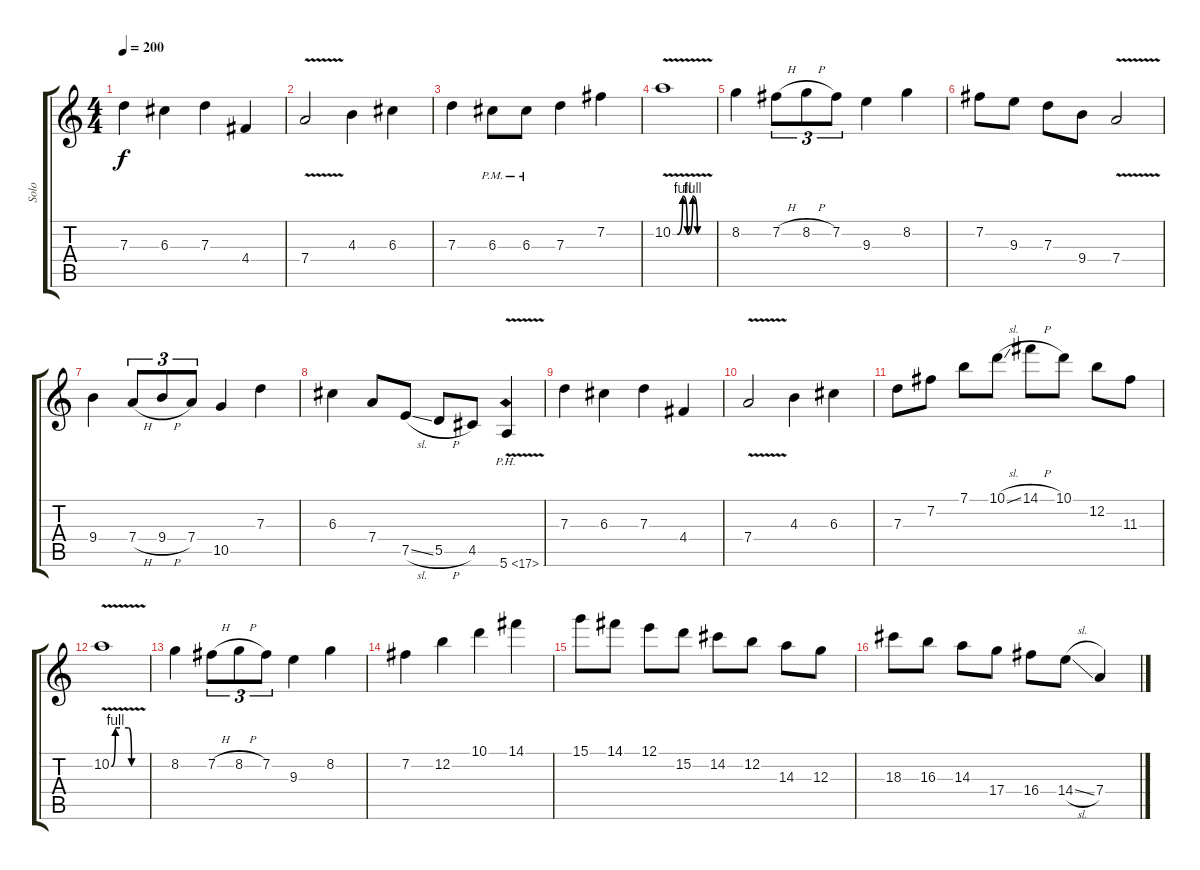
\track ("Solo" "Solo") {instrument distortionguitar}
\staff {score tabs}
\tuning (E4 B3 G3 D3 A2 E2) {hide}
\ts (4 4)
\tempo 200
\clef g2
\ks c
7.3.4{dy f} 6.3.4 7.3.4 4.4.4 |
7.4{v}.2 4.3.4 6.3.4 |
7.3.4 6.3{pm}.8 6.3{pm}.8 7.3.4 7.2.4 |
10.2{be (custom 0 0 7 0 15 4 22 0 30 4 37 0 60 0) v}.1 |
8.2.4 7.2{h}.8{tu (3 2)} 8.2{h}.8{tu (3 2)} 7.2.8{tu (3 2)} 9.3.4 8.2.4 |
7.2.8 9.3.8 7.3.8 9.4.8 7.4{v}.2 |
9.4.4 7.4{h}.8{tu (3 2)} 9.4{h}.8{tu (3 2)} 7.4.8{tu (3 2)} 10.5.4 7.3.4 |
6.3.4 7.4.8 7.5{sl}.8 5.5{h}.8 4.5.8 5.6{ph 12 v}.4 |
7.3.4 6.3.4 7.3.4 4.4.4 |
7.4{v}.2 4.3.4 6.3.4 |
7.3.8 7.2.8 7.1.8 10.1{sl}.8 14.1{h}.8 10.1.8 12.2.8 11.3.8 |
10.2{be (custom 0 0 7 4 15 4 30 4 35 0 45 0 60 0) v}.1 |
8.2.4 7.2{h}.8{tu (3 2)} 8.2{h}.8{tu (3 2)} 7.2.8{tu (3 2)} 9.3.4 8.2.4 |
7.2.4 12.2.4 10.1.4 14.1.4 |
15.1.8 14.1.8 12.1.8 15.2.8 14.2.8 12.2.8 14.3.8 12.3.8 |
18.3.8 16.3.8 14.3.8 17.4.8 16.4.8 14.4{sl}.8 7.4.4
